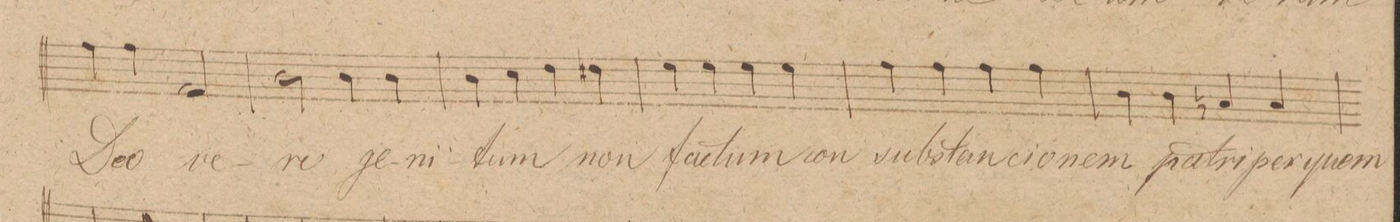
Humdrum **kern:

**kern	**text	**dynam
*I"Baſso.	*	*
*clefF4	*	*
*k[]	*	*
*met(c|)	*	*
*M2/2	*	*
4A\	De-	.
4A\	-o	.
2AA/	ve-	.
=42	=42	=42
2D\	-ro	.
4D\	ge-	.
4D\	-ni-	.
=43	=43	=43
4D\	-tum	.
4E\	.	.
4F\	-non	.
4F#X\	.	.
=44	=44	=44
4G\	-fac-	.
4G\	-tum	.
4G\	con-	.
4G\	-sub-	.
=45	=45	=45
4A\	-stan-	.
4A\	-ti-	.
4A\	-o-	.
4A\	-nem	.
=46	=46	=46
4D\	pa-	.
4D\	-tri	.
4Cn/	per	.
4C/	quem	.
=47	=47	=47
*-	*-	*-
